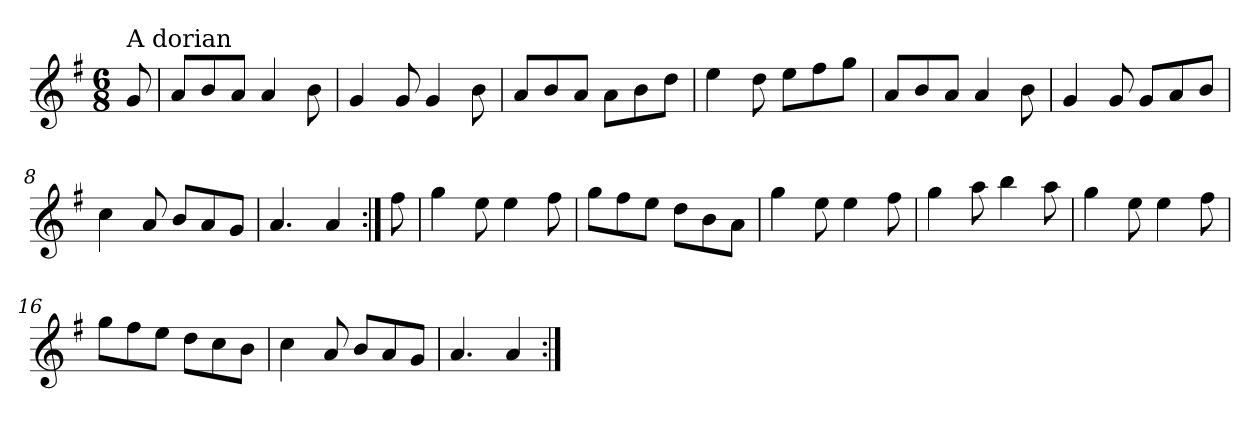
**kern
*part1
*staff1
*clefG2
*k[f#]
*G:
*M6/8
*MM80
=1
!LO:TX:a:t=A dorian
8g/
=2
8a/L
8b/
8a/J
4a/
8b\
=3
4g/
8g/
4g/
8b\
=4
8a/L
8b/
8a/J
8a\L
8b\
8dd\J
=5
4ee\
8dd\
8ee\L
8ff#\
8gg\J
=6
8a/L
8b/
8a/J
4a/
8b\
=7
4g/
8g/
8g/L
8a/
8b/J
=8
4cc\
8a/
8b/L
8a/
8g/J
=9
4.a/
4a/
=10:|!
8ff#\
!!LO:LB:g=z
=11
4gg\
8ee\
4ee\
8ff#\
=12
8gg\L
8ff#\
8ee\J
8dd\L
8b\
8a\J
=13
4gg\
8ee\
4ee\
8ff#\
=14
4gg\
8aa\
4bb\
8aa\
=15
4gg\
8ee\
4ee\
8ff#\
=16
8gg\L
8ff#\
8ee\J
8dd\L
8cc\
8b\J
=17
4cc\
8a/
8b/L
8a/
8g/J
=18
4.a/
4a/
=:|!
*-
